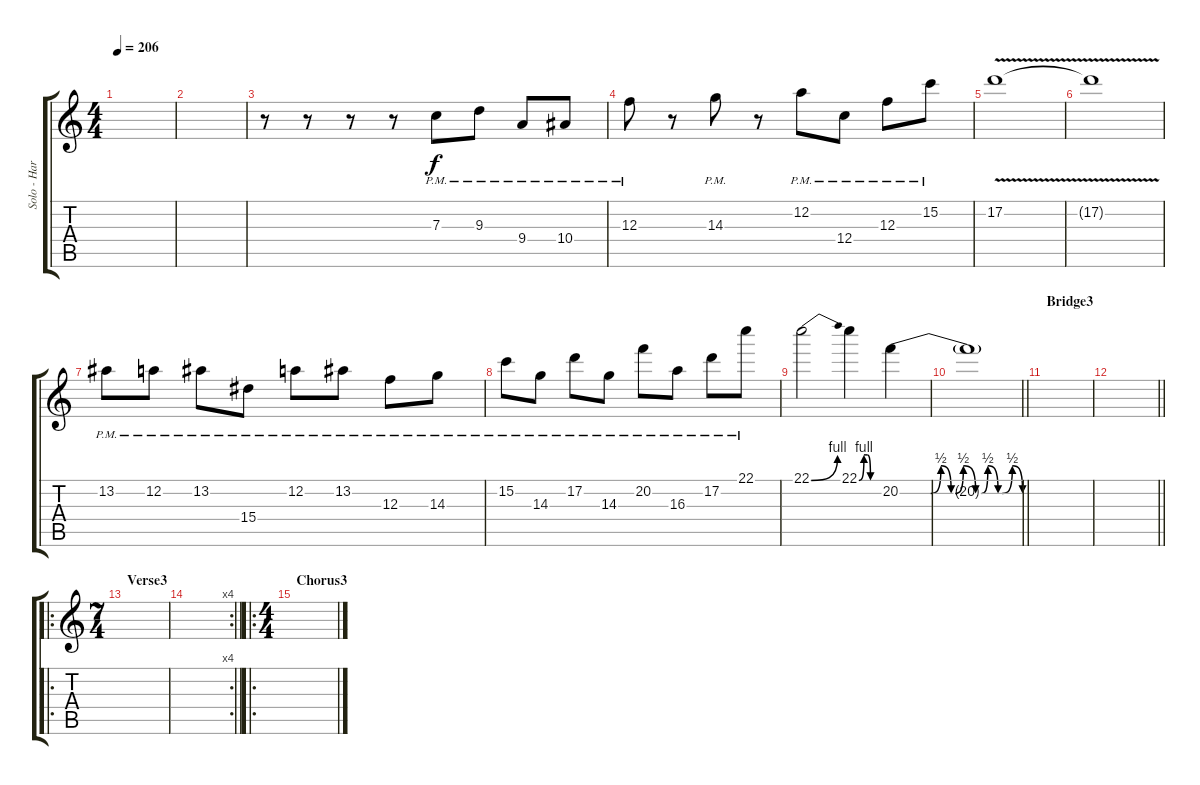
\track ("Solo - Harmonies" "Solo - Har") {instrument distortionguitar}
\staff {score tabs}
\tuning (D4 A3 F3 C3 G2 D2) {hide}
\ts (4 4)
\tempo 206
\clef g2
\ks c
|
|
r.8 r.8 r.8 r.8 7.3{pm}.8{dy f} 9.3{pm}.8 9.4{pm}.8 10.4{pm}.8 |
12.3{pm}.8 r.8 14.3{pm}.8 r.8 12.2{pm}.8 12.4{pm}.8 12.3{pm}.8 15.2{pm}.8 |
17.2{v}.1 |
17.2{t}.1 |
13.2{pm}.8 12.2{pm}.8 13.2{pm}.8 15.4{pm}.8 12.2{pm}.8 13.2{pm}.8 12.3{pm}.8 14.3{pm}.8 |
15.2{pm}.8 14.3{pm}.8 17.2{pm}.8 14.3{pm}.8 20.2{pm}.8 16.3{pm}.8 17.2{pm}.8 22.1{pm}.8 |
22.1{be (bend 0 0 60 4)}.2 22.1{be (custom 0 0 15 4 25 4 35 0 60 0)}.4 20.2{be (custom 0 0 15 0 20 2 25 0 27 0 31 2 37 0 40 0 43 2 48 0 50 0 55 2 60 0)}.4 |
\barLineRight lightlight
20.2{t}.1 |
\section ("" "Bridge3")
|
\barLineRight lightlight
|
\ro
\ts (7 4)
\section ("" "Verse3")
|
\rc 4
\barLineRight lightlight
|
\ro
\ts (4 4)
\section ("" "Chorus3")
